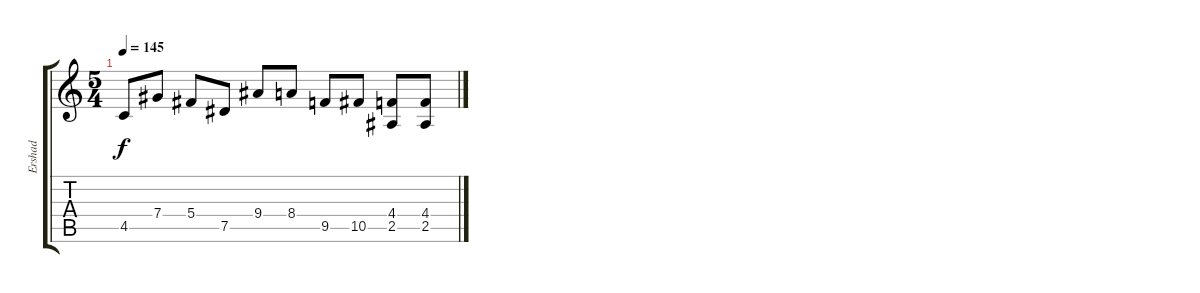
\track ("Ershad" "Ershad") {instrument distortionguitar}
\staff {score tabs}
\tuning (Eb4 Bb3 Gb3 Db3 Ab2 Eb2) {hide}
\ts (5 4)
\tempo 145
\clef g2
\ks c
4.5.8{dy f} 7.4.8 5.4.8 7.5.8 9.4.8 8.4.8 9.5.8 10.5.8 (4.4 2.5).8 (4.4 2.5).8
